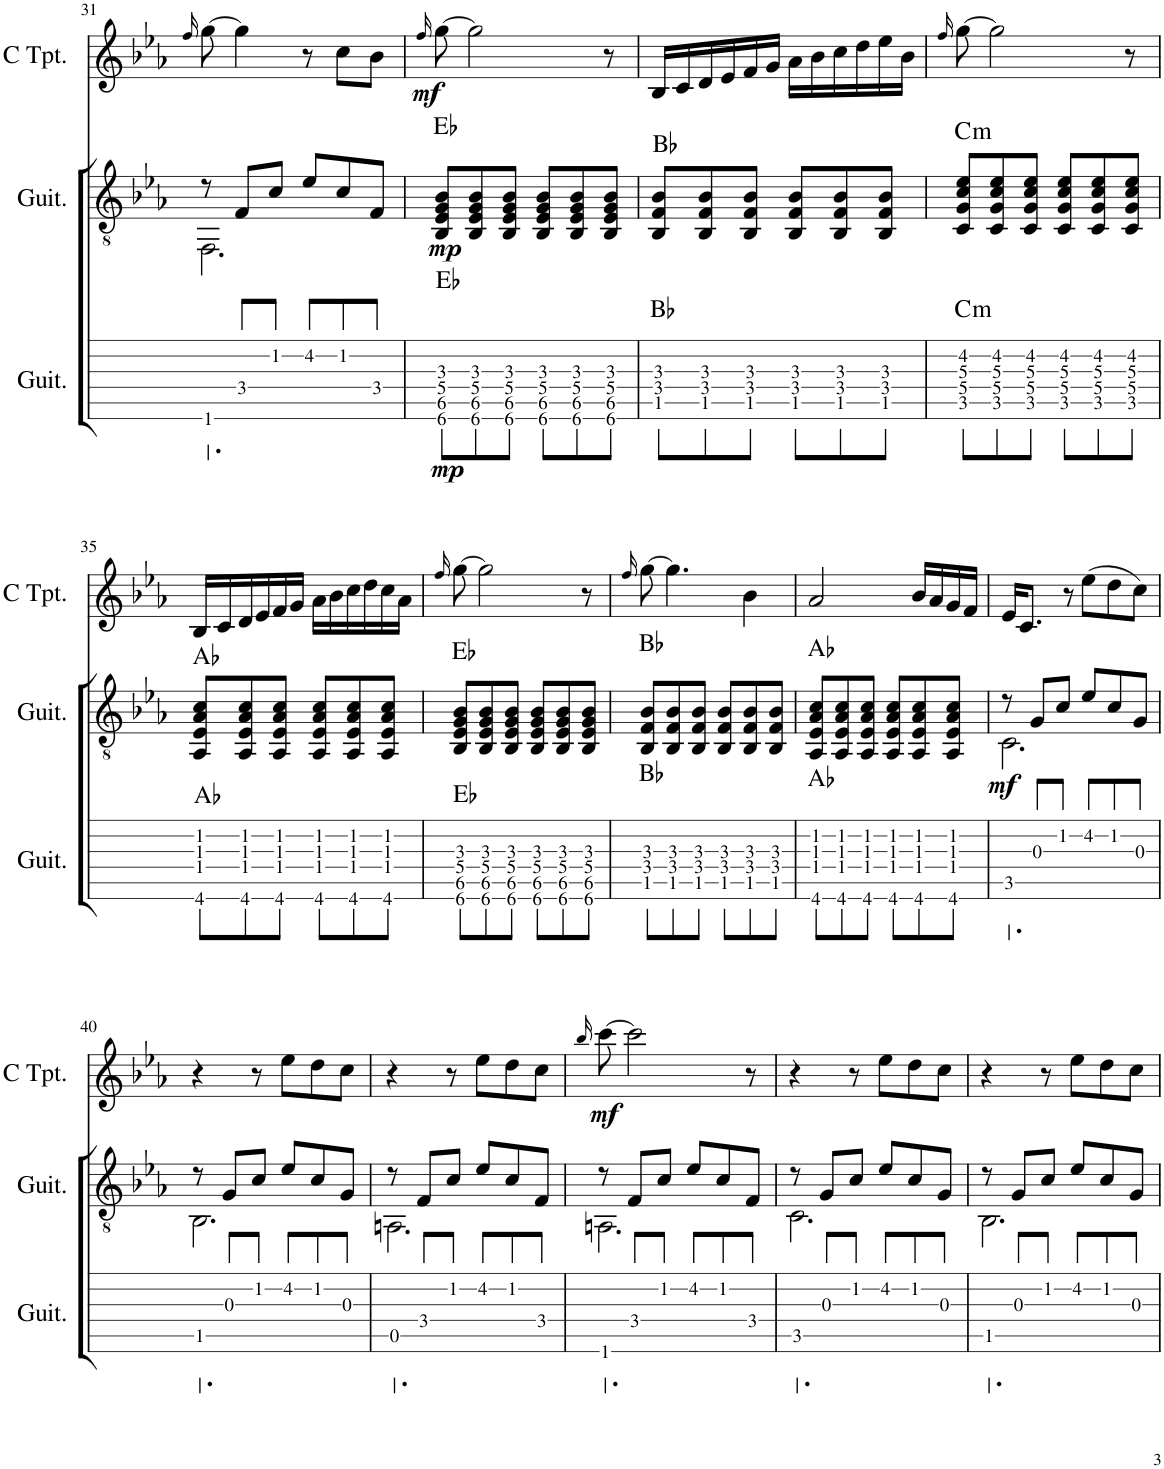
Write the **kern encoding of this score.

**kern	**dynam	**kern	**dynam	**harte	**kern	**dynam
*part3	*part3	*part2	*part2	*part2	*part1	*part1
*staff3	*staff3	*staff2	*staff2	*	*staff1	*staff1
*I"Classical Guitar	*	*I"Classical Guitar	*	*	*I"C Trumpet	*
*I'Guit.	*	*I'Guit.	*	*	*I'C Tpt.	*
!!LO:PB:g=z
*	*	*clefGv2	*	*	*clefG2	*
*k[b-e-a-]	*	*k[b-e-a-]	*	*	*k[b-e-a-]	*
*M6/8	*	*M6/8	*	*	*M6/8	*
=31	=31	=31	=31	=31	=31	=31
.	.	.	.	.	16qff/	.
*^	*	*^	*	*	*	*
8r	2.FF\	.	8r	2.FF\	.	.	[8gg\	.
8F/L	.	.	8F/L	.	.	.	4gg\]	.
8c/J	.	.	8c/J	.	.	.	.	.
8e-/L	.	.	8e-/L	.	.	.	8r	.
8c/	.	.	8c/	.	.	.	8cc\L	.
8F/J	.	.	8F/J	.	.	.	8b-\J	.
*v	*v	*	*	*	*	*	*	*
*	*	*v	*v	*	*	*	*
=32	=32	=32	=32	=32	=32	=32
.	.	.	.	.	16qff/	.
!	!LO:DY:b	!	!LO:DY:b	!	!	!LO:DY:b
8BB-\ 8E-\ 8G\ 8B-\L	mp	8BB-/ 8E-/ 8G/ 8B-/L	mp	.	[8gg\	mf
8BB-\ 8E-\ 8G\ 8B-\	.	8BB-/ 8E-/ 8G/ 8B-/	.	.	2gg\]	.
8BB-\ 8E-\ 8G\ 8B-\J	.	8BB-/ 8E-/ 8G/ 8B-/J	.	.	.	.
8BB-\ 8E-\ 8G\ 8B-\L	.	8BB-/ 8E-/ 8G/ 8B-/L	.	.	.	.
8BB-\ 8E-\ 8G\ 8B-\	.	8BB-/ 8E-/ 8G/ 8B-/	.	.	.	.
8BB-\ 8E-\ 8G\ 8B-\J	.	8BB-/ 8E-/ 8G/ 8B-/J	.	.	8r	.
=33	=33	=33	=33	=33	=33	=33
8BB-\ 8F\ 8B-\L	.	8BB-/ 8F/ 8B-/L	.	Bb:maj	16B-/LL	.
.	.	.	.	.	16c/	.
8BB-\ 8F\ 8B-\	.	8BB-/ 8F/ 8B-/	.	.	16d/	.
.	.	.	.	.	16e-/	.
8BB-\ 8F\ 8B-\J	.	8BB-/ 8F/ 8B-/J	.	.	16f/	.
.	.	.	.	.	16g/JJ	.
8BB-\ 8F\ 8B-\L	.	8BB-/ 8F/ 8B-/L	.	.	16a-\LL	.
.	.	.	.	.	16b-\	.
8BB-\ 8F\ 8B-\	.	8BB-/ 8F/ 8B-/	.	.	16cc\	.
.	.	.	.	.	16dd\	.
8BB-\ 8F\ 8B-\J	.	8BB-/ 8F/ 8B-/J	.	.	16ee-\	.
.	.	.	.	.	16b-\JJ	.
=34	=34	=34	=34	=34	=34	=34
.	.	.	.	.	16qff/	.
!	!	!	!	!LO:H:kt=m	!	!
8C\ 8G\ 8c\ 8e-\L	.	8C/ 8G/ 8c/ 8e-/L	.	C:min	[8gg\	.
8C\ 8G\ 8c\ 8e-\	.	8C/ 8G/ 8c/ 8e-/	.	.	2gg\]	.
8C\ 8G\ 8c\ 8e-\J	.	8C/ 8G/ 8c/ 8e-/J	.	.	.	.
8C\ 8G\ 8c\ 8e-\L	.	8C/ 8G/ 8c/ 8e-/L	.	.	.	.
8C\ 8G\ 8c\ 8e-\	.	8C/ 8G/ 8c/ 8e-/	.	.	.	.
8C\ 8G\ 8c\ 8e-\J	.	8C/ 8G/ 8c/ 8e-/J	.	.	8r	.
!!LO:LB:g=z
=35	=35	=35	=35	=35	=35	=35
8AA-\ 8E-\ 8A-\ 8c\L	.	8AA-/ 8E-/ 8A-/ 8c/L	.	Ab:maj	16B-/LL	.
.	.	.	.	.	16c/	.
8AA-\ 8E-\ 8A-\ 8c\	.	8AA-/ 8E-/ 8A-/ 8c/	.	.	16d/	.
.	.	.	.	.	16e-/	.
8AA-\ 8E-\ 8A-\ 8c\J	.	8AA-/ 8E-/ 8A-/ 8c/J	.	.	16f/	.
.	.	.	.	.	16g/JJ	.
8AA-\ 8E-\ 8A-\ 8c\L	.	8AA-/ 8E-/ 8A-/ 8c/L	.	.	16a-\LL	.
.	.	.	.	.	16b-\	.
8AA-\ 8E-\ 8A-\ 8c\	.	8AA-/ 8E-/ 8A-/ 8c/	.	.	16cc\	.
.	.	.	.	.	16dd\	.
8AA-\ 8E-\ 8A-\ 8c\J	.	8AA-/ 8E-/ 8A-/ 8c/J	.	.	16cc\	.
.	.	.	.	.	16a-\JJ	.
=36	=36	=36	=36	=36	=36	=36
.	.	.	.	.	16qff/	.
8BB-\ 8E-\ 8G\ 8B-\L	.	8BB-/ 8E-/ 8G/ 8B-/L	.	Eb:maj	[8gg\	.
8BB-\ 8E-\ 8G\ 8B-\	.	8BB-/ 8E-/ 8G/ 8B-/	.	.	2gg\]	.
8BB-\ 8E-\ 8G\ 8B-\J	.	8BB-/ 8E-/ 8G/ 8B-/J	.	.	.	.
8BB-\ 8E-\ 8G\ 8B-\L	.	8BB-/ 8E-/ 8G/ 8B-/L	.	.	.	.
8BB-\ 8E-\ 8G\ 8B-\	.	8BB-/ 8E-/ 8G/ 8B-/	.	.	.	.
8BB-\ 8E-\ 8G\ 8B-\J	.	8BB-/ 8E-/ 8G/ 8B-/J	.	.	8r	.
=37	=37	=37	=37	=37	=37	=37
.	.	.	.	.	16qff/	.
8BB-\ 8F\ 8B-\L	.	8BB-/ 8F/ 8B-/L	.	Bb:maj	[8gg\	.
8BB-\ 8F\ 8B-\	.	8BB-/ 8F/ 8B-/	.	.	4.gg\]	.
8BB-\ 8F\ 8B-\J	.	8BB-/ 8F/ 8B-/J	.	.	.	.
8BB-\ 8F\ 8B-\L	.	8BB-/ 8F/ 8B-/L	.	.	.	.
8BB-\ 8F\ 8B-\	.	8BB-/ 8F/ 8B-/	.	.	4b-\	.
8BB-\ 8F\ 8B-\J	.	8BB-/ 8F/ 8B-/J	.	.	.	.
=38	=38	=38	=38	=38	=38	=38
8AA-\ 8E-\ 8A-\ 8c\L	.	8AA-/ 8E-/ 8A-/ 8c/L	.	Ab:maj	2a-/	.
8AA-\ 8E-\ 8A-\ 8c\	.	8AA-/ 8E-/ 8A-/ 8c/	.	.	.	.
8AA-\ 8E-\ 8A-\ 8c\J	.	8AA-/ 8E-/ 8A-/ 8c/J	.	.	.	.
8AA-\ 8E-\ 8A-\ 8c\L	.	8AA-/ 8E-/ 8A-/ 8c/L	.	.	.	.
8AA-\ 8E-\ 8A-\ 8c\	.	8AA-/ 8E-/ 8A-/ 8c/	.	.	16b-/LL	.
.	.	.	.	.	16a-/	.
8AA-\ 8E-\ 8A-\ 8c\J	.	8AA-/ 8E-/ 8A-/ 8c/J	.	.	16g/	.
.	.	.	.	.	16f/JJ	.
=39	=39	=39	=39	=39	=39	=39
*^	*	*^	*	*	*	*
!	!	!	!	!	!LO:DY:b	!	!	!
8r	2.C\	.	8r	2.C\	mf	.	16e-/KL	.
.	.	.	.	.	.	.	8.c/J	.
8G/L	.	.	8G/L	.	.	.	.	.
8c/J	.	.	8c/J	.	.	.	8r	.
8e-/L	.	.	8e-/L	.	.	.	(8ee-\L	.
8c/	.	.	8c/	.	.	.	8dd\	.
8G/J	.	.	8G/J	.	.	.	8cc\J)	.
!!LO:LB:g=z
=40	=40	=40	=40	=40	=40	=40	=40	=40
8r	2.BB-\	.	8r	2.BB-\	.	.	4r	.
8G/L	.	.	8G/L	.	.	.	.	.
8c/J	.	.	8c/J	.	.	.	8r	.
8e-/L	.	.	8e-/L	.	.	.	8ee-\L	.
8c/	.	.	8c/	.	.	.	8dd\	.
8G/J	.	.	8G/J	.	.	.	8cc\J	.
=41	=41	=41	=41	=41	=41	=41	=41	=41
8r	2.AAn\	.	8r	2.AAn\	.	.	4r	.
8F/L	.	.	8F/L	.	.	.	.	.
8c/J	.	.	8c/J	.	.	.	8r	.
8e-/L	.	.	8e-/L	.	.	.	8ee-\L	.
8c/	.	.	8c/	.	.	.	8dd\	.
8F/J	.	.	8F/J	.	.	.	8cc\J	.
=42	=42	=42	=42	=42	=42	=42	=42	=42
.	.	.	.	.	.	.	16qbb-/	.
!	!	!	!	!	!	!	!	!LO:DY:b
8r	2.FF\	.	8r	2.AAn\	.	.	[8ccc\	mf
8F/L	.	.	8F/L	.	.	.	2ccc\]	.
8c/J	.	.	8c/J	.	.	.	.	.
8e-/L	.	.	8e-/L	.	.	.	.	.
8c/	.	.	8c/	.	.	.	.	.
8F/J	.	.	8F/J	.	.	.	8r	.
=43	=43	=43	=43	=43	=43	=43	=43	=43
8r	2.C\	.	8r	2.C\	.	.	4r	.
8G/L	.	.	8G/L	.	.	.	.	.
8c/J	.	.	8c/J	.	.	.	8r	.
8e-/L	.	.	8e-/L	.	.	.	8ee-\L	.
8c/	.	.	8c/	.	.	.	8dd\	.
8G/J	.	.	8G/J	.	.	.	8cc\J	.
=44	=44	=44	=44	=44	=44	=44	=44	=44
8r	2.BB-\	.	8r	2.BB-\	.	.	4r	.
8G/L	.	.	8G/L	.	.	.	.	.
8c/J	.	.	8c/J	.	.	.	8r	.
8e-/L	.	.	8e-/L	.	.	.	8ee-\L	.
8c/	.	.	8c/	.	.	.	8dd\	.
8G/J	.	.	8G/J	.	.	.	8cc\J	.
*v	*v	*	*	*	*	*	*	*
*	*	*v	*v	*	*	*	*
=	=	=	=	=	=	=
*-	*-	*-	*-	*-	*-	*-
